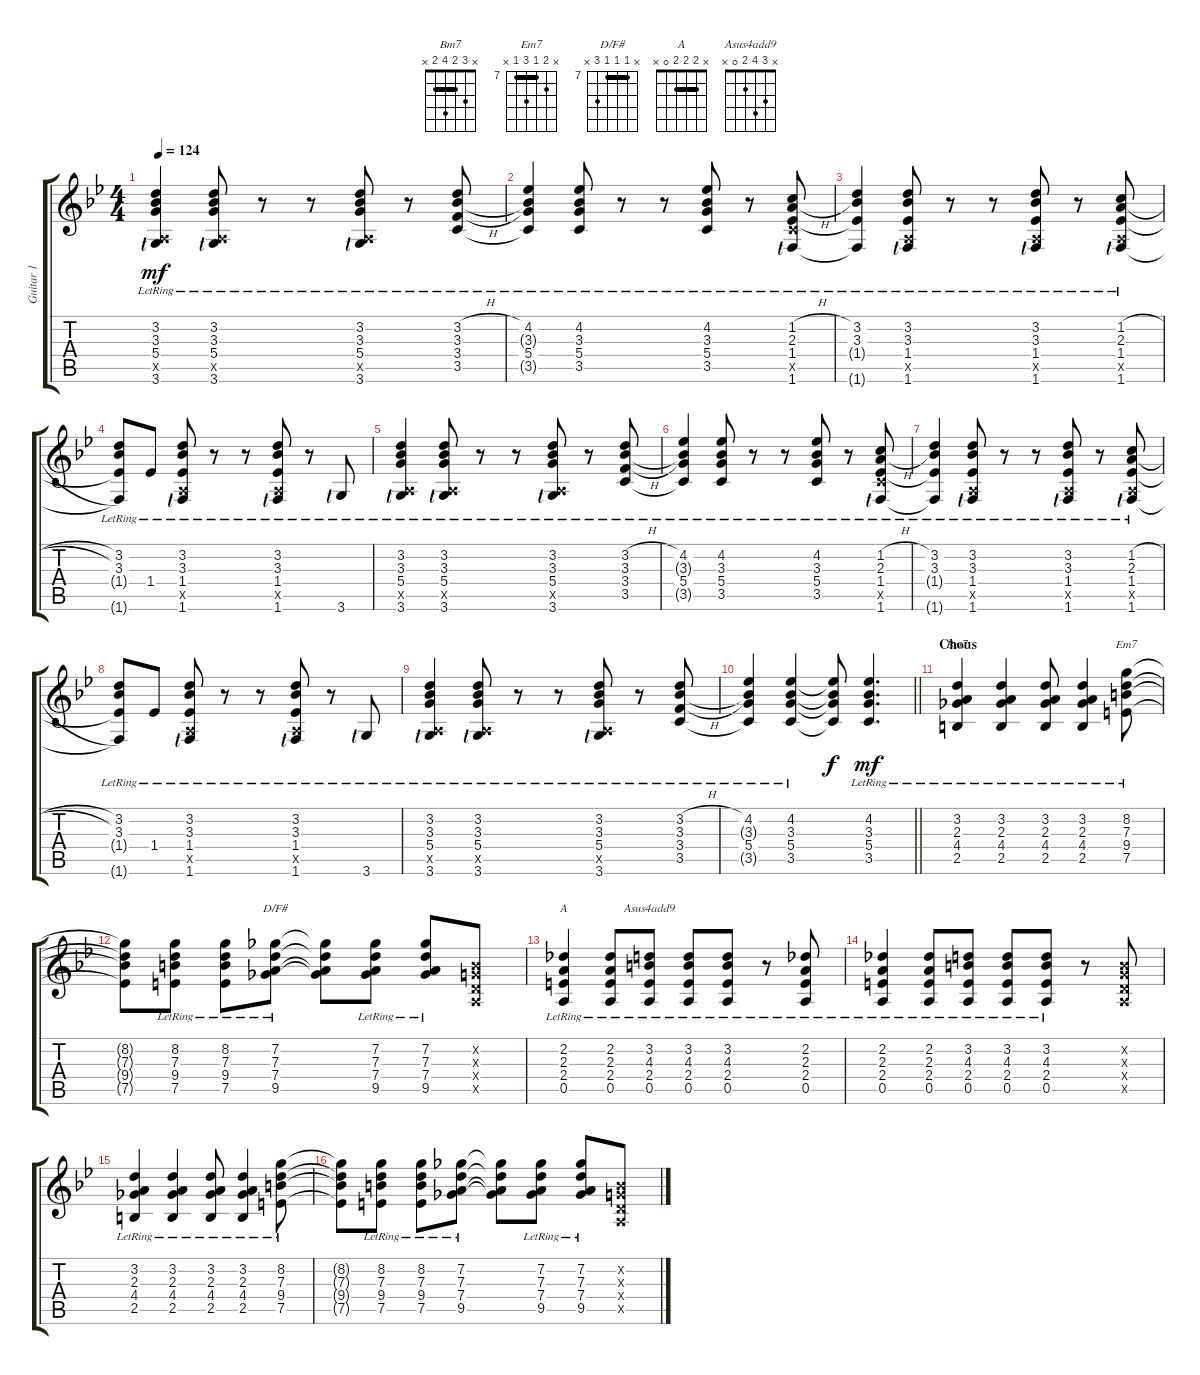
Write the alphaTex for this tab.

\track ("Guitar 1" "Guitar 1") {instrument electricguitarclean}
\staff {score tabs}
\tuning (E4 B3 G3 D3 A2 E2) {hide}
\chord ("Bm7" x 3 2 4 2 x) {barre 2}
\chord ("Em7" x 8 7 9 7 x) {firstfret 7 barre 7}
\chord ("D/F#" x 7 7 7 9 x) {firstfret 7 barre 7}
\chord ("A" x 2 2 2 0 x) {barre 2}
\chord ("Asus4add9" x 3 4 2 0 x)
\ts (4 4)
\tempo 124
\clef g2
\ks gminor
(3.2{lr} 3.3{lr} 5.4{lr} 0.5{x} 3.6{lr lf 1}).4{dy mf} (3.2{lr} 3.3{lr} 5.4{lr} 0.5{x} 3.6{lr lf 1}).8 r.8 r.8 (3.2{lr} 3.3{lr} 5.4{lr} 0.5{x} 3.6{lr lf 1}).8 r.8 (3.2{h lr} 3.3{lr} 3.4{h lr} 3.5{lr}).8 |
(4.2{lr} 3.3{t} 5.4{lr} 3.5{t}).4 (4.2{lr} 3.3{lr} 5.4{lr} 3.5{lr}).8 r.8 r.8 (4.2{lr} 3.3{lr} 5.4{lr} 3.5{lr}).8 r.8 (1.2{h lr} 2.3{h lr} 1.4{lr} 3.5{x} 1.6{lr lf 1}).8 |
(3.2{lr} 3.3{lr} 1.4{t} 1.6{t}).4 (3.2{lr} 3.3{lr} 1.4{lr} 0.5{x} 1.6{lr lf 1}).8 r.8 r.8 (3.2{lr} 3.3{lr} 1.4{lr} 0.5{x} 1.6{lr lf 1}).8 r.8 (1.2{h lr} 2.3{h lr} 1.4{lr} 0.5{x} 1.6{lr lf 1}).8 |
(3.2{lr} 3.3{lr} 1.4{t} 1.6{t}).8 1.4{lr}.8 (3.2{lr} 3.3{lr} 1.4{lr} 0.5{x} 1.6{lr lf 1}).8 r.8 r.8 (3.2{lr} 3.3{lr} 1.4{lr} 0.5{x} 1.6{lr lf 1}).8 r.8 3.6{lr lf 1}.8 |
(3.2{lr} 3.3{lr} 5.4{lr} 0.5{x} 3.6{lr lf 1}).4 (3.2{lr} 3.3{lr} 5.4{lr} 0.5{x} 3.6{lr lf 1}).8 r.8 r.8 (3.2{lr} 3.3{lr} 5.4{lr} 0.5{x} 3.6{lr lf 1}).8 r.8 (3.2{h lr} 3.3{lr} 3.4{h lr} 3.5{lr}).8 |
(4.2{lr} 3.3{t} 5.4{lr} 3.5{t}).4 (4.2{lr} 3.3{lr} 5.4{lr} 3.5{lr}).8 r.8 r.8 (4.2{lr} 3.3{lr} 5.4{lr} 3.5{lr}).8 r.8 (1.2{h lr} 2.3{h lr} 1.4{lr} 3.5{x} 1.6{lr lf 1}).8 |
(3.2{lr} 3.3{lr} 1.4{t} 1.6{t}).4 (3.2{lr} 3.3{lr} 1.4{lr} 0.5{x} 1.6{lr lf 1}).8 r.8 r.8 (3.2{lr} 3.3{lr} 1.4{lr} 0.5{x} 1.6{lr lf 1}).8 r.8 (1.2{h lr} 2.3{h lr} 1.4{lr} 0.5{x} 1.6{lr lf 1}).8 |
(3.2{lr} 3.3{lr} 1.4{t} 1.6{t}).8 1.4{lr}.8 (3.2{lr} 3.3{lr} 1.4{lr} 0.5{x} 1.6{lr lf 1}).8 r.8 r.8 (3.2{lr} 3.3{lr} 1.4{lr} 0.5{x} 1.6{lr lf 1}).8 r.8 3.6{lr lf 1}.8 |
(3.2{lr} 3.3{lr} 5.4{lr} 0.5{x} 3.6{lr lf 1}).4 (3.2{lr} 3.3{lr} 5.4{lr} 0.5{x} 3.6{lr lf 1}).8 r.8 r.8 (3.2{lr} 3.3{lr} 5.4{lr} 0.5{x} 3.6{lr lf 1}).8 r.8 (3.2{h lr} 3.3{lr} 3.4{h lr} 3.5{lr}).8 |
\barLineRight lightlight
(4.2{lr} 3.3{t} 5.4{lr} 3.5{t}).4 (4.2{lr} 3.3{lr} 5.4{lr} 3.5{lr}).4 (4.2{t} 3.3{t} 5.4{t} 3.5{t}).8{dy f} (4.2{lr} 3.3{lr} 5.4{lr} 3.5{lr}).4{d dy mf} |
\section ("" "Chous")
(3.2{lr} 2.3{lr} 4.4{lr} 2.5{lr}).4{ch "Bm7"} (3.2{lr} 2.3{lr} 4.4{lr} 2.5{lr}).4 (3.2{lr} 2.3{lr} 4.4{lr} 2.5{lr}).8 (3.2{lr} 2.3{lr} 4.4{lr} 2.5{lr}).4 (8.2{lr} 7.3{lr} 9.4{lr} 7.5{lr}).8{ch "Em7"} |
(8.2{t} 7.3{t} 9.4{t} 7.5{t}).8 (8.2{lr} 7.3{lr} 9.4{lr} 7.5{lr}).8 (8.2{lr} 7.3{lr} 9.4{lr} 7.5{lr}).8 (7.2{lr} 7.3{lr} 7.4{lr} 9.5{lr}).8{ch "D/F#"} (7.2{t} 7.3{t} 7.4{t} 9.5{t}).8 (7.2{lr} 7.3{lr} 7.4{lr} 9.5{lr}).8 (7.2{lr} 7.3{lr} 7.4{lr} 9.5{lr}).8 (0.2{x} 0.3{x} 0.4{x} 0.5{x}).8 |
(2.2{lr} 2.3{lr} 2.4{lr} 0.5{lr}).4{ch "A"} (2.2{lr} 2.3{lr} 2.4{lr} 0.5{lr}).8 (3.2{lr} 4.3{lr} 2.4{lr} 0.5{lr}).8{ch "Asus4add9"} (3.2{lr} 4.3{lr} 2.4{lr} 0.5{lr}).8 (3.2{lr} 4.3{lr} 2.4{lr} 0.5{lr}).8 r.8 (2.2{lr} 2.3{lr} 2.4{lr} 0.5{lr}).8 |
(2.2{lr} 2.3{lr} 2.4{lr} 0.5{lr}).4 (2.2{lr} 2.3{lr} 2.4{lr} 0.5{lr}).8 (3.2{lr} 4.3{lr} 2.4{lr} 0.5{lr}).8 (3.2{lr} 4.3{lr} 2.4{lr} 0.5{lr}).8 (3.2{lr} 4.3{lr} 2.4{lr} 0.5{lr}).8 r.8 (0.2{x} 0.3{x} 0.4{x} 0.5{x}).8 |
(3.2{lr} 2.3{lr} 4.4{lr} 2.5{lr}).4 (3.2{lr} 2.3{lr} 4.4{lr} 2.5{lr}).4 (3.2{lr} 2.3{lr} 4.4{lr} 2.5{lr}).8 (3.2{lr} 2.3{lr} 4.4{lr} 2.5{lr}).4 (8.2{lr} 7.3{lr} 9.4{lr} 7.5{lr}).8 |
(8.2{t} 7.3{t} 9.4{t} 7.5{t}).8 (8.2{lr} 7.3{lr} 9.4{lr} 7.5{lr}).8 (8.2{lr} 7.3{lr} 9.4{lr} 7.5{lr}).8 (7.2{lr} 7.3{lr} 7.4{lr} 9.5{lr}).8 (7.2{t} 7.3{t} 7.4{t} 9.5{t}).8 (7.2{lr} 7.3{lr} 7.4{lr} 9.5{lr}).8 (7.2{lr} 7.3{lr} 7.4{lr} 9.5{lr}).8 (0.2{x} 0.3{x} 0.4{x} 0.5{x}).8
